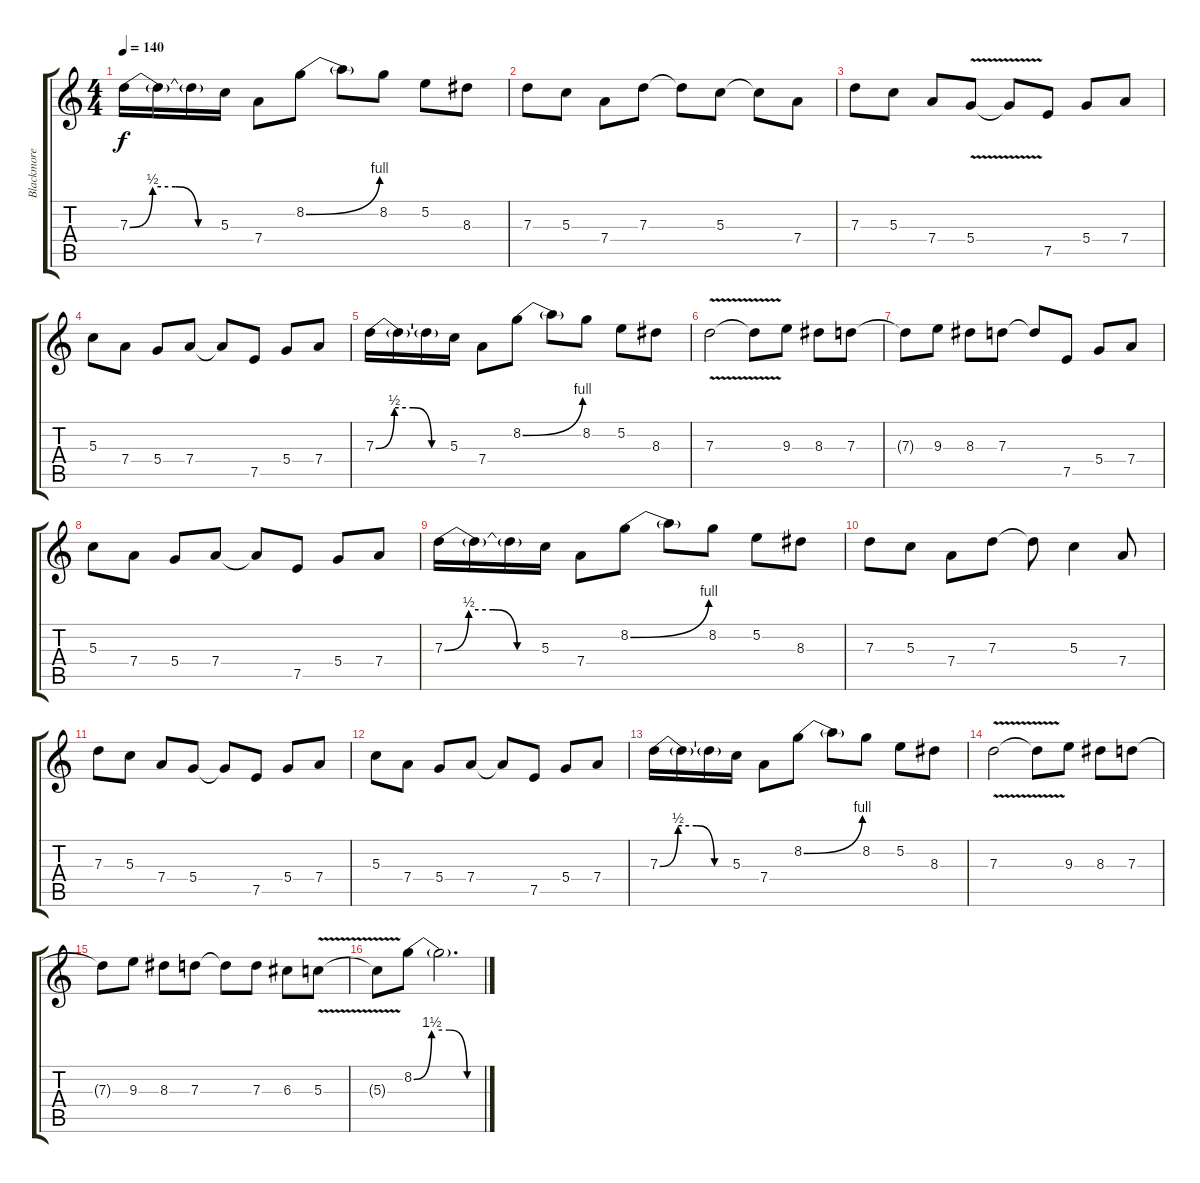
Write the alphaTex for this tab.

\track ("Blackmore" "Blackmore") {instrument distortionguitar}
\staff {score tabs}
\tuning (E4 B3 G3 D3 A2 E2) {hide}
\ts (4 4)
\tempo 140
\clef g2
\ks c
7.3{be (custom 0 0 15 2 30 2 45 0 60 0)}.16{dy f} 7.3{t}.16 7.3{t}.16 5.3.16 7.4.8 8.2{be (bend 0 0 60 4)}.8 8.2{t}.8 8.2.8 5.2.8 8.3.8 |
7.3.8 5.3.8 7.4.8 7.3.8 7.3{t}.8 5.3.8 5.3{t}.8 7.4.8 |
7.3.8 5.3.8 7.4.8 5.4{v}.8 5.4{t}.8 7.5.8 5.4.8 7.4.8 |
5.3.8 7.4.8 5.4.8 7.4.8 7.4{t}.8 7.5.8 5.4.8 7.4.8 |
7.3{be (custom 0 0 15 2 30 2 45 0 60 0)}.16 7.3{t}.16 7.3{t}.16 5.3.16 7.4.8 8.2{be (bend 0 0 60 4)}.8 8.2{t}.8 8.2.8 5.2.8 8.3.8 |
7.3{v}.2 7.3{t}.8 9.3.8 8.3.8 7.3.8 |
7.3{t}.8 9.3.8 8.3.8 7.3.8 7.3{t}.8 7.5.8 5.4.8 7.4.8 |
5.3.8 7.4.8 5.4.8 7.4.8 7.4{t}.8 7.5.8 5.4.8 7.4.8 |
7.3{be (custom 0 0 15 2 30 2 45 0 60 0)}.16 7.3{t}.16 7.3{t}.16 5.3.16 7.4.8 8.2{be (bend 0 0 60 4)}.8 8.2{t}.8 8.2.8 5.2.8 8.3.8 |
7.3.8 5.3.8 7.4.8 7.3.8 7.3{t}.8 5.3.4 7.4.8 |
7.3.8 5.3.8 7.4.8 5.4.8 5.4{t}.8 7.5.8 5.4.8 7.4.8 |
5.3.8 7.4.8 5.4.8 7.4.8 7.4{t}.8 7.5.8 5.4.8 7.4.8 |
7.3{be (custom 0 0 15 2 30 2 45 0 60 0)}.16 7.3{t}.16 7.3{t}.16 5.3.16 7.4.8 8.2{be (bend 0 0 60 4)}.8 8.2{t}.8 8.2.8 5.2.8 8.3.8 |
7.3{v}.2 7.3{t}.8 9.3.8 8.3.8 7.3.8 |
7.3{t}.8 9.3.8 8.3.8 7.3.8 7.3{t}.8 7.3.8 6.3.8 5.3{v}.8 |
5.3{t}.8 8.2{be (custom 0 0 15 6 30 6 45 0 60 0)}.8{volume 15 instrument overdrivenguitar} 8.2{t}.2{d}
